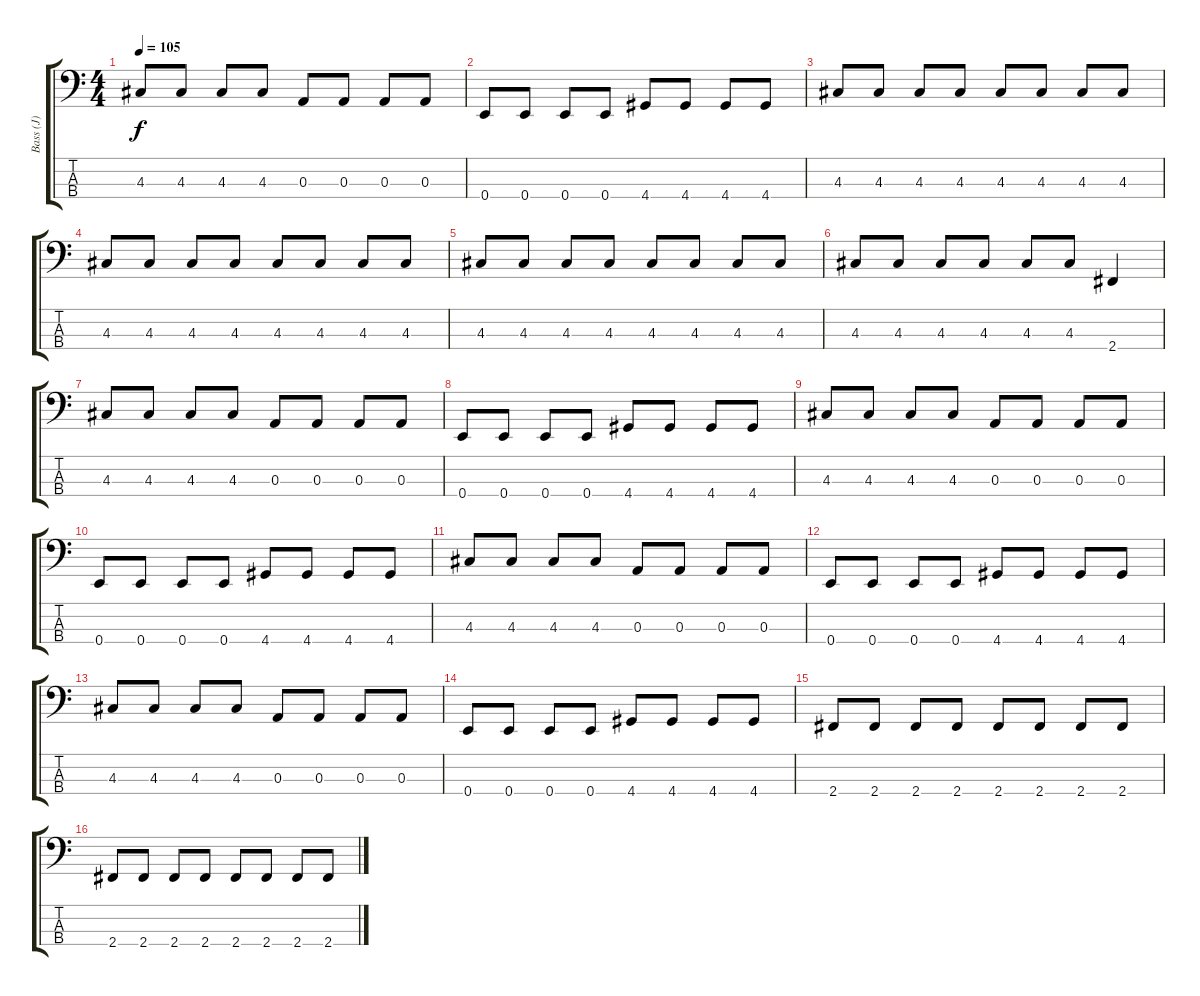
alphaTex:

\track ("Bass (J)" "Bass (J)") {instrument electricbasspick}
\staff {score tabs}
\tuning (G2 D2 A1 E1) {hide}
\ts (4 4)
\tempo 105
\clef f4
\ks c
4.3.8{dy f} 4.3.8 4.3.8 4.3.8 0.3.8 0.3.8 0.3.8 0.3.8 |
0.4.8 0.4.8 0.4.8 0.4.8 4.4.8 4.4.8 4.4.8 4.4.8 |
4.3.8 4.3.8 4.3.8 4.3.8 4.3.8 4.3.8 4.3.8 4.3.8 |
4.3.8 4.3.8 4.3.8 4.3.8 4.3.8 4.3.8 4.3.8 4.3.8 |
4.3.8 4.3.8 4.3.8 4.3.8 4.3.8 4.3.8 4.3.8 4.3.8 |
4.3.8 4.3.8 4.3.8 4.3.8 4.3.8 4.3.8 2.4.4 |
4.3.8 4.3.8 4.3.8 4.3.8 0.3.8 0.3.8 0.3.8 0.3.8 |
0.4.8 0.4.8 0.4.8 0.4.8 4.4.8 4.4.8 4.4.8 4.4.8 |
4.3.8 4.3.8 4.3.8 4.3.8 0.3.8 0.3.8 0.3.8 0.3.8 |
0.4.8 0.4.8 0.4.8 0.4.8 4.4.8 4.4.8 4.4.8 4.4.8 |
4.3.8 4.3.8 4.3.8 4.3.8 0.3.8 0.3.8 0.3.8 0.3.8 |
0.4.8 0.4.8 0.4.8 0.4.8 4.4.8 4.4.8 4.4.8 4.4.8 |
4.3.8 4.3.8 4.3.8 4.3.8 0.3.8 0.3.8 0.3.8 0.3.8 |
0.4.8 0.4.8 0.4.8 0.4.8 4.4.8 4.4.8 4.4.8 4.4.8 |
2.4.8 2.4.8 2.4.8 2.4.8 2.4.8 2.4.8 2.4.8 2.4.8 |
2.4.8 2.4.8 2.4.8 2.4.8 2.4.8 2.4.8 2.4.8 2.4.8
